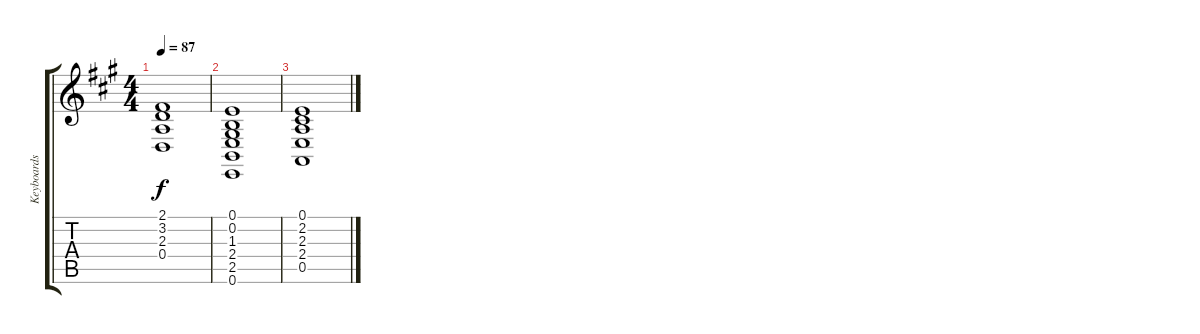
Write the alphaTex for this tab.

\track ("Keyboards 1" "Keyboards ") {instrument stringensemble1}
\staff {score tabs}
\tuning (E4 B3 G3 D3 A2 E2) {hide}
\ts (4 4)
\tempo 87
\clef g2
\ks a
(2.1 3.2 2.3 0.4).1{dy f} |
(0.1 0.2 1.3 2.4 2.5 0.6).1 |
(0.1 2.2 2.3 2.4 0.5).1
